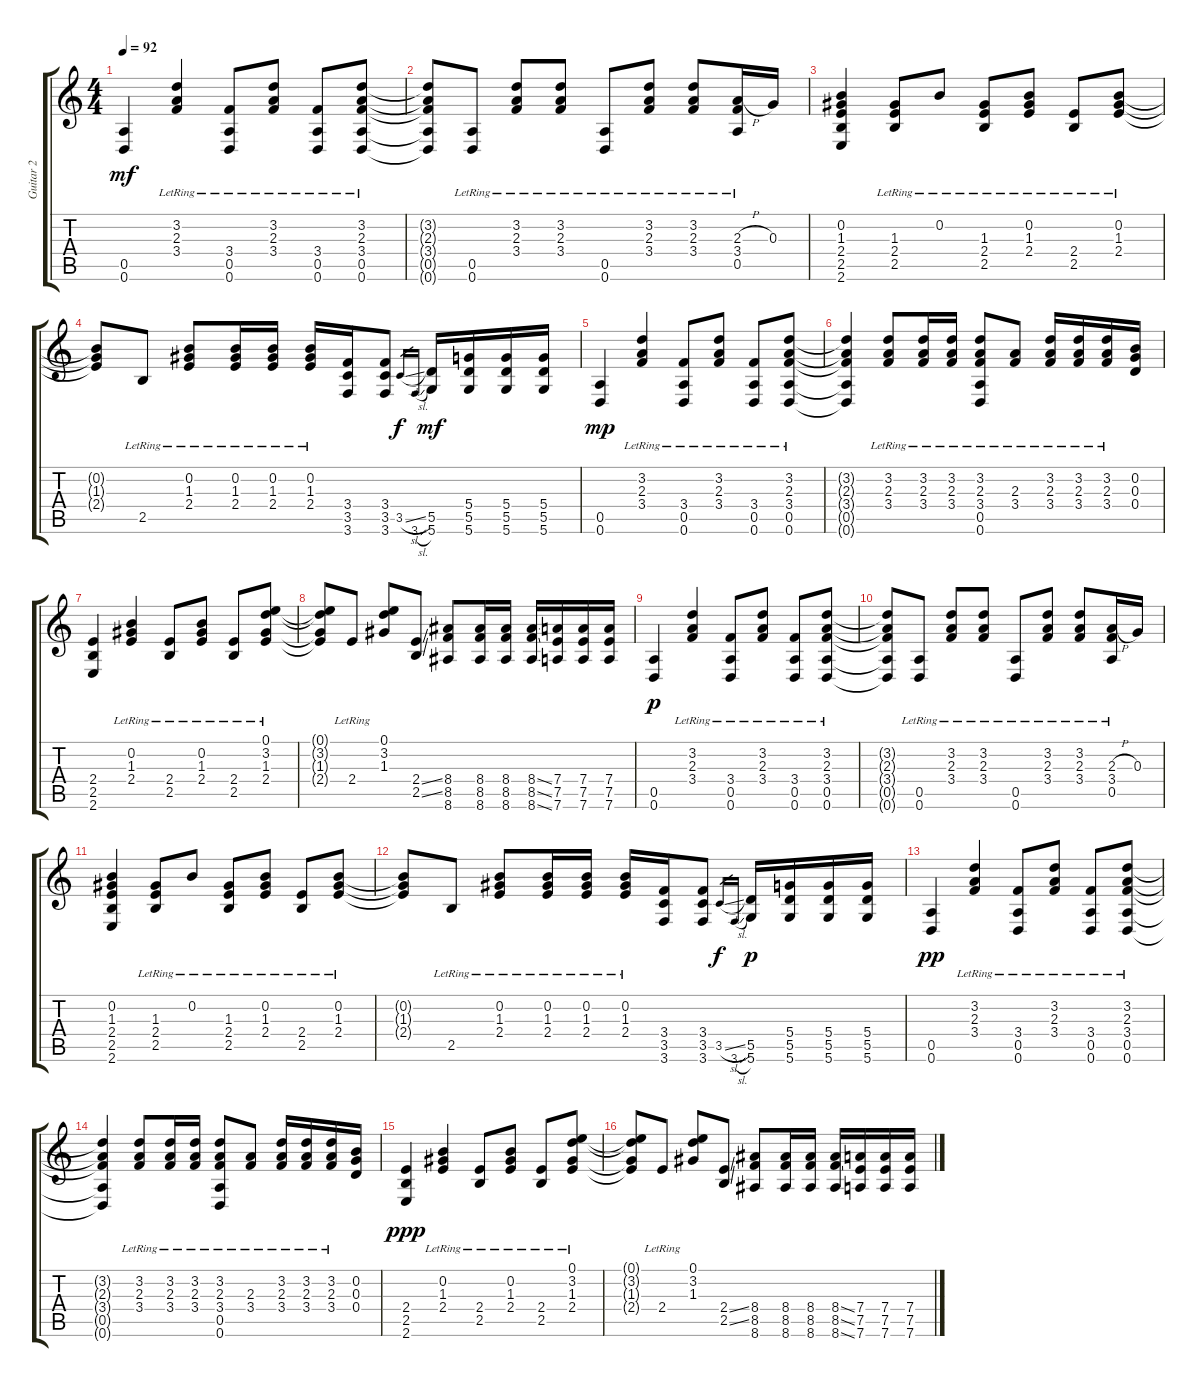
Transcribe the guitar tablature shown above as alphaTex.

\track ("Guitar 2" "Guitar 2") {instrument distortionguitar}
\staff {score tabs}
\tuning (E4 B3 G3 D3 A2 D2) {hide}
\ts (4 4)
\tempo 92
\clef g2
\ks c
(0.5 0.6).4{dy mf} (3.2{lr} 2.3{lr} 3.4{lr}).4 (3.4{lr} 0.5{lr} 0.6{lr}).8 (3.2{lr} 2.3{lr} 3.4{lr}).8 (3.4{lr} 0.5{lr} 0.6{lr}).8 (3.2{lr} 2.3{lr} 3.4{lr} 0.5{lr} 0.6{lr}).8 |
(3.2{t} 2.3{t} 3.4{t} 0.5{t} 0.6{t}).8 (0.5{lr} 0.6{lr}).8 (3.2{lr} 2.3{lr} 3.4{lr}).8 (3.2{lr} 2.3{lr} 3.4{lr}).8 (0.5{lr} 0.6{lr}).8 (3.2{lr} 2.3{lr} 3.4{lr}).8 (3.2{lr} 2.3{lr} 3.4{lr}).8 (2.3{h lr} 3.4{lr} 0.5{lr}).16 0.3.16 |
(0.2 1.3 2.4 2.5 2.6).4 (1.3{lr} 2.4{lr} 2.5{lr}).8 0.2{lr}.8 (1.3{lr} 2.4{lr} 2.5{lr}).8 (0.2{lr} 1.3{lr} 2.4{lr}).8 (2.4{lr} 2.5{lr}).8 (0.2{lr} 1.3{lr} 2.4{lr}).8 |
(0.2{t} 1.3{t} 2.4{t}).8 2.5{lr}.8 (0.2{lr} 1.3{lr} 2.4{lr}).8 (0.2{lr} 1.3{lr} 2.4{lr}).16 (0.2{lr} 1.3{lr} 2.4{lr}).16 (0.2{lr} 1.3{lr} 2.4{lr}).16 (3.4 3.5 3.6).16 (3.4 3.5 3.6).8 3.5{sl}.16{gr dy f} 3.6{sl}.16{gr} (5.5 5.6).16{dy mf} (5.4 5.5 5.6).16 (5.4 5.5 5.6).16 (5.4 5.5 5.6).16 |
(0.5 0.6).4{dy mp} (3.2{lr} 2.3{lr} 3.4{lr}).4 (3.4{lr} 0.5{lr} 0.6{lr}).8 (3.2{lr} 2.3{lr} 3.4{lr}).8 (3.4{lr} 0.5{lr} 0.6{lr}).8 (3.2{lr} 2.3{lr} 3.4{lr} 0.5{lr} 0.6{lr}).8 |
(3.2{t} 2.3{t} 3.4{t} 0.5{t} 0.6{t}).4 (3.2{lr} 2.3{lr} 3.4{lr}).8 (3.2{lr} 2.3{lr} 3.4{lr}).16 (3.2{lr} 2.3{lr} 3.4{lr}).16 (3.2{lr} 2.3{lr} 3.4{lr} 0.5{lr} 0.6{lr}).8 (2.3{lr} 3.4{lr}).8 (3.2{lr} 2.3{lr} 3.4{lr}).16 (3.2{lr} 2.3{lr} 3.4{lr}).16 (3.2{lr} 2.3{lr} 3.4{lr}).16 (0.2 0.3 0.4).16 |
(2.4 2.5 2.6).4 (0.2{lr} 1.3{lr} 2.4{lr}).4 (2.4{lr} 2.5{lr}).8 (0.2{lr} 1.3{lr} 2.4{lr}).8 (2.4{lr} 2.5{lr}).8 (0.1{lr} 3.2{lr} 1.3{lr} 2.4{lr}).8 |
(0.1{t} 3.2{t} 1.3{t} 2.4{t}).8 2.4{lr}.8 (0.1 3.2 1.3).8 (2.4{ss} 2.5{ss}).8 (8.4 8.5 8.6).8 (8.4 8.5 8.6).16 (8.4 8.5 8.6).16 (8.4{ss} 8.5{ss} 8.6{ss}).16 (7.4 7.5 7.6).16 (7.4 7.5 7.6).16 (7.4 7.5 7.6).16 |
(0.5 0.6).4{dy p} (3.2{lr} 2.3{lr} 3.4{lr}).4 (3.4{lr} 0.5{lr} 0.6{lr}).8 (3.2{lr} 2.3{lr} 3.4{lr}).8 (3.4{lr} 0.5{lr} 0.6{lr}).8 (3.2{lr} 2.3{lr} 3.4{lr} 0.5{lr} 0.6{lr}).8 |
(3.2{t} 2.3{t} 3.4{t} 0.5{t} 0.6{t}).8 (0.5{lr} 0.6{lr}).8 (3.2{lr} 2.3{lr} 3.4{lr}).8 (3.2{lr} 2.3{lr} 3.4{lr}).8 (0.5{lr} 0.6{lr}).8 (3.2{lr} 2.3{lr} 3.4{lr}).8 (3.2{lr} 2.3{lr} 3.4{lr}).8 (2.3{h lr} 3.4{lr} 0.5{lr}).16 0.3.16 |
(0.2 1.3 2.4 2.5 2.6).4 (1.3{lr} 2.4{lr} 2.5{lr}).8 0.2{lr}.8 (1.3{lr} 2.4{lr} 2.5{lr}).8 (0.2{lr} 1.3{lr} 2.4{lr}).8 (2.4{lr} 2.5{lr}).8 (0.2{lr} 1.3{lr} 2.4{lr}).8 |
(0.2{t} 1.3{t} 2.4{t}).8 2.5{lr}.8 (0.2{lr} 1.3{lr} 2.4{lr}).8 (0.2{lr} 1.3{lr} 2.4{lr}).16 (0.2{lr} 1.3{lr} 2.4{lr}).16 (0.2{lr} 1.3{lr} 2.4{lr}).16 (3.4 3.5 3.6).16 (3.4 3.5 3.6).8 3.5{sl}.16{gr dy f} 3.6{sl}.16{gr} (5.5 5.6).16{dy p} (5.4 5.5 5.6).16 (5.4 5.5 5.6).16 (5.4 5.5 5.6).16 |
(0.5 0.6).4{dy pp} (3.2{lr} 2.3{lr} 3.4{lr}).4 (3.4{lr} 0.5{lr} 0.6{lr}).8 (3.2{lr} 2.3{lr} 3.4{lr}).8 (3.4{lr} 0.5{lr} 0.6{lr}).8 (3.2{lr} 2.3{lr} 3.4{lr} 0.5{lr} 0.6{lr}).8 |
(3.2{t} 2.3{t} 3.4{t} 0.5{t} 0.6{t}).4 (3.2{lr} 2.3{lr} 3.4{lr}).8 (3.2{lr} 2.3{lr} 3.4{lr}).16 (3.2{lr} 2.3{lr} 3.4{lr}).16 (3.2{lr} 2.3{lr} 3.4{lr} 0.5{lr} 0.6{lr}).8 (2.3{lr} 3.4{lr}).8 (3.2{lr} 2.3{lr} 3.4{lr}).16 (3.2{lr} 2.3{lr} 3.4{lr}).16 (3.2{lr} 2.3{lr} 3.4{lr}).16 (0.2 0.3 0.4).16 |
(2.4 2.5 2.6).4{dy ppp} (0.2{lr} 1.3{lr} 2.4{lr}).4 (2.4{lr} 2.5{lr}).8 (0.2{lr} 1.3{lr} 2.4{lr}).8 (2.4{lr} 2.5{lr}).8 (0.1{lr} 3.2{lr} 1.3{lr} 2.4{lr}).8 |
(0.1{t} 3.2{t} 1.3{t} 2.4{t}).8 2.4{lr}.8 (0.1 3.2 1.3).8 (2.4{ss} 2.5{ss}).8 (8.4 8.5 8.6).8 (8.4 8.5 8.6).16 (8.4 8.5 8.6).16 (8.4{ss} 8.5{ss} 8.6{ss}).16 (7.4 7.5 7.6).16 (7.4 7.5 7.6).16 (7.4 7.5 7.6).16
